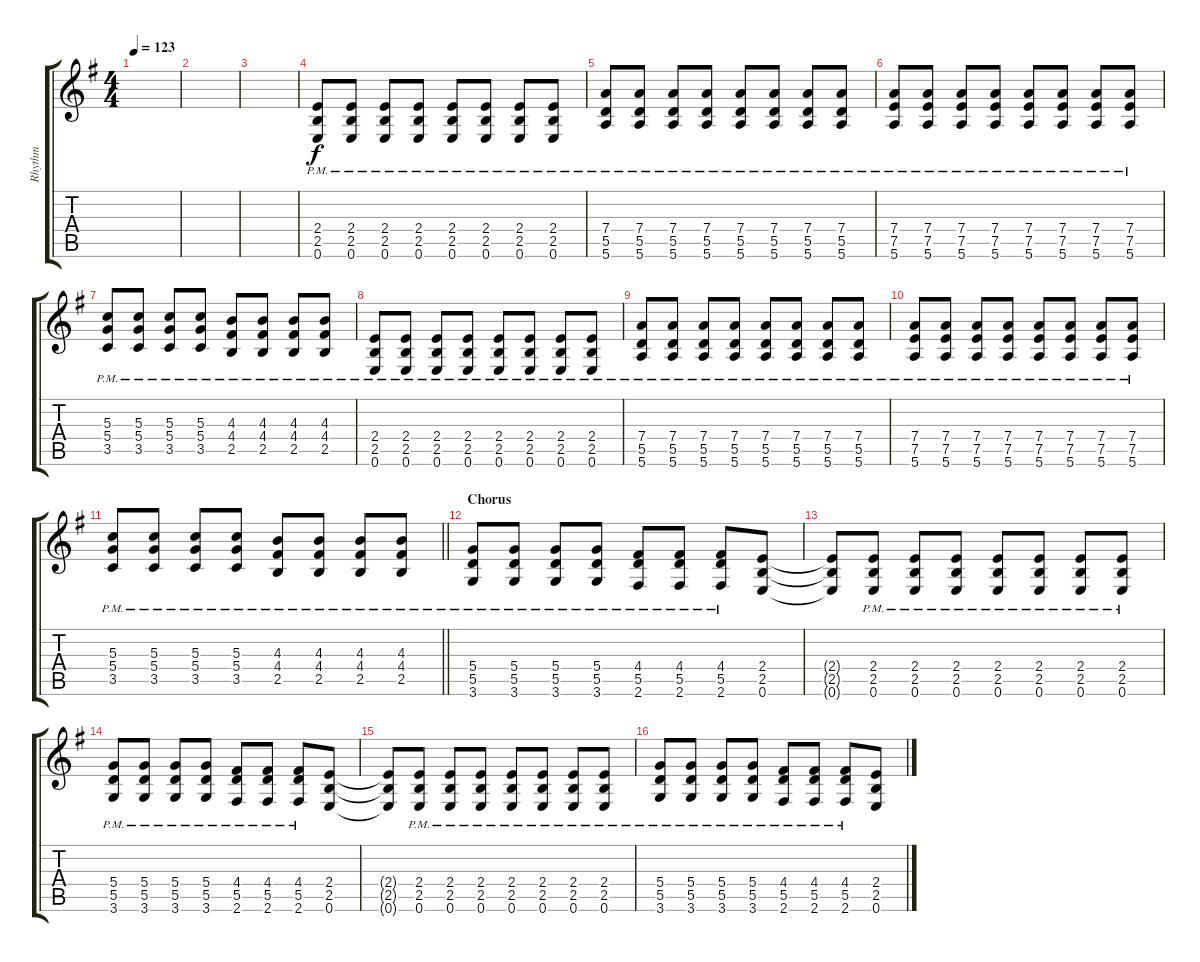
\track ("Rhythm" "Rhythm") {instrument overdrivenguitar}
\staff {score tabs}
\tuning (E4 B3 G3 D3 A2 E2) {hide}
\ts (4 4)
\tempo 123
\clef g2
\ks g
|
|
|
(2.4{pm} 2.5{pm} 0.6{pm}).8{volume 8} (2.4{pm} 2.5{pm} 0.6{pm}).8 (2.4{pm} 2.5{pm} 0.6{pm}).8 (2.4{pm} 2.5{pm} 0.6{pm}).8 (2.4{pm} 2.5{pm} 0.6{pm}).8 (2.4{pm} 2.5{pm} 0.6{pm}).8 (2.4{pm} 2.5{pm} 0.6{pm}).8 (2.4{pm} 2.5{pm} 0.6{pm}).8 |
(7.4{pm} 5.5{pm} 5.6{pm}).8 (7.4{pm} 5.5{pm} 5.6{pm}).8 (7.4{pm} 5.5{pm} 5.6{pm}).8 (7.4{pm} 5.5{pm} 5.6{pm}).8 (7.4{pm} 5.5{pm} 5.6{pm}).8 (7.4{pm} 5.5{pm} 5.6{pm}).8 (7.4{pm} 5.5{pm} 5.6{pm}).8 (7.4{pm} 5.5{pm} 5.6{pm}).8 |
(7.4{pm} 7.5{pm} 5.6{pm}).8 (7.4{pm} 7.5{pm} 5.6{pm}).8 (7.4{pm} 7.5{pm} 5.6{pm}).8 (7.4{pm} 7.5{pm} 5.6{pm}).8 (7.4{pm} 7.5{pm} 5.6{pm}).8 (7.4{pm} 7.5{pm} 5.6{pm}).8 (7.4{pm} 7.5{pm} 5.6{pm}).8 (7.4{pm} 7.5{pm} 5.6{pm}).8 |
(5.3{pm} 5.4{pm} 3.5{pm}).8 (5.3{pm} 5.4{pm} 3.5{pm}).8 (5.3{pm} 5.4{pm} 3.5{pm}).8 (5.3{pm} 5.4{pm} 3.5{pm}).8 (4.3{pm} 4.4{pm} 2.5{pm}).8 (4.3{pm} 4.4{pm} 2.5{pm}).8 (4.3{pm} 4.4{pm} 2.5{pm}).8 (4.3{pm} 4.4{pm} 2.5{pm}).8 |
(2.4{pm} 2.5{pm} 0.6{pm}).8 (2.4{pm} 2.5{pm} 0.6{pm}).8 (2.4{pm} 2.5{pm} 0.6{pm}).8 (2.4{pm} 2.5{pm} 0.6{pm}).8 (2.4{pm} 2.5{pm} 0.6{pm}).8 (2.4{pm} 2.5{pm} 0.6{pm}).8 (2.4{pm} 2.5{pm} 0.6{pm}).8 (2.4{pm} 2.5{pm} 0.6{pm}).8 |
(7.4{pm} 5.5{pm} 5.6{pm}).8 (7.4{pm} 5.5{pm} 5.6{pm}).8 (7.4{pm} 5.5{pm} 5.6{pm}).8 (7.4{pm} 5.5{pm} 5.6{pm}).8 (7.4{pm} 5.5{pm} 5.6{pm}).8 (7.4{pm} 5.5{pm} 5.6{pm}).8 (7.4{pm} 5.5{pm} 5.6{pm}).8 (7.4{pm} 5.5{pm} 5.6{pm}).8 |
(7.4{pm} 7.5{pm} 5.6{pm}).8 (7.4{pm} 7.5{pm} 5.6{pm}).8 (7.4{pm} 7.5{pm} 5.6{pm}).8 (7.4{pm} 7.5{pm} 5.6{pm}).8 (7.4{pm} 7.5{pm} 5.6{pm}).8 (7.4{pm} 7.5{pm} 5.6{pm}).8 (7.4{pm} 7.5{pm} 5.6{pm}).8 (7.4{pm} 7.5{pm} 5.6{pm}).8 |
\barLineRight lightlight
(5.3{pm} 5.4{pm} 3.5{pm}).8 (5.3{pm} 5.4{pm} 3.5{pm}).8 (5.3{pm} 5.4{pm} 3.5{pm}).8 (5.3{pm} 5.4{pm} 3.5{pm}).8 (4.3{pm} 4.4{pm} 2.5{pm}).8 (4.3{pm} 4.4{pm} 2.5{pm}).8 (4.3{pm} 4.4{pm} 2.5{pm}).8 (4.3{pm} 4.4{pm} 2.5{pm}).8 |
\section ("" "Chorus")
(5.4{pm} 5.5{pm} 3.6{pm}).8 (5.4{pm} 5.5{pm} 3.6{pm}).8 (5.4{pm} 5.5{pm} 3.6{pm}).8 (5.4{pm} 5.5{pm} 3.6{pm}).8 (4.4{pm} 5.5{pm} 2.6{pm}).8 (4.4{pm} 5.5{pm} 2.6{pm}).8 (4.4{pm} 5.5{pm} 2.6{pm}).8 (2.4 2.5 0.6).8 |
(2.4{t} 2.5{t} 0.6{t}).8 (2.4{pm} 2.5{pm} 0.6{pm}).8 (2.4{pm} 2.5{pm} 0.6{pm}).8 (2.4{pm} 2.5{pm} 0.6{pm}).8 (2.4{pm} 2.5{pm} 0.6{pm}).8 (2.4{pm} 2.5{pm} 0.6{pm}).8 (2.4{pm} 2.5{pm} 0.6{pm}).8 (2.4{pm} 2.5{pm} 0.6{pm}).8 |
(5.4{pm} 5.5{pm} 3.6{pm}).8 (5.4{pm} 5.5{pm} 3.6{pm}).8 (5.4{pm} 5.5{pm} 3.6{pm}).8 (5.4{pm} 5.5{pm} 3.6{pm}).8 (4.4{pm} 5.5{pm} 2.6{pm}).8 (4.4{pm} 5.5{pm} 2.6{pm}).8 (4.4{pm} 5.5{pm} 2.6{pm}).8 (2.4 2.5 0.6).8 |
(2.4{t} 2.5{t} 0.6{t}).8 (2.4{pm} 2.5{pm} 0.6{pm}).8 (2.4{pm} 2.5{pm} 0.6{pm}).8 (2.4{pm} 2.5{pm} 0.6{pm}).8 (2.4{pm} 2.5{pm} 0.6{pm}).8 (2.4{pm} 2.5{pm} 0.6{pm}).8 (2.4{pm} 2.5{pm} 0.6{pm}).8 (2.4{pm} 2.5{pm} 0.6{pm}).8 |
(5.4{pm} 5.5{pm} 3.6{pm}).8 (5.4{pm} 5.5{pm} 3.6{pm}).8 (5.4{pm} 5.5{pm} 3.6{pm}).8 (5.4{pm} 5.5{pm} 3.6{pm}).8 (4.4{pm} 5.5{pm} 2.6{pm}).8 (4.4{pm} 5.5{pm} 2.6{pm}).8 (4.4{pm} 5.5{pm} 2.6{pm}).8 (2.4 2.5 0.6).8
